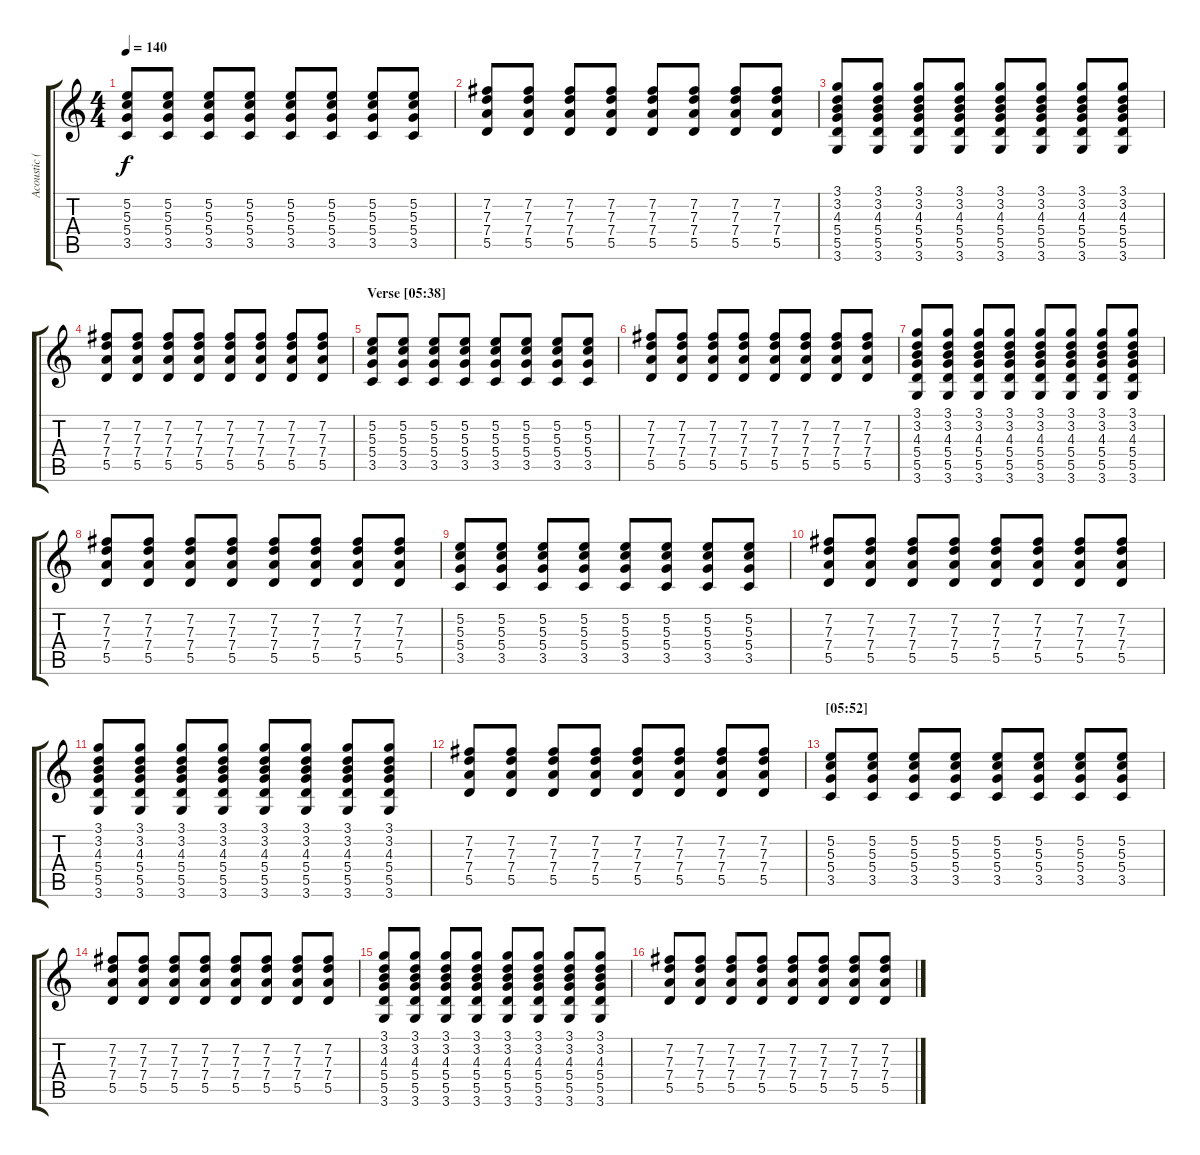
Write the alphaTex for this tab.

\track ("Acoustic (Chords)" "Acoustic (") {instrument acousticguitarsteel}
\staff {score tabs}
\tuning (E4 B3 G3 D3 A2 E2) {hide}
\ts (4 4)
\tempo 140
\clef g2
\ks c
(5.2 5.3 5.4 3.5).8{dy f} (5.2 5.3 5.4 3.5).8 (5.2 5.3 5.4 3.5).8 (5.2 5.3 5.4 3.5).8 (5.2 5.3 5.4 3.5).8 (5.2 5.3 5.4 3.5).8 (5.2 5.3 5.4 3.5).8 (5.2 5.3 5.4 3.5).8 |
(7.2 7.3 7.4 5.5).8 (7.2 7.3 7.4 5.5).8 (7.2 7.3 7.4 5.5).8 (7.2 7.3 7.4 5.5).8 (7.2 7.3 7.4 5.5).8 (7.2 7.3 7.4 5.5).8 (7.2 7.3 7.4 5.5).8 (7.2 7.3 7.4 5.5).8 |
(3.1 3.2 4.3 5.4 5.5 3.6).8 (3.1 3.2 4.3 5.4 5.5 3.6).8 (3.1 3.2 4.3 5.4 5.5 3.6).8 (3.1 3.2 4.3 5.4 5.5 3.6).8 (3.1 3.2 4.3 5.4 5.5 3.6).8 (3.1 3.2 4.3 5.4 5.5 3.6).8 (3.1 3.2 4.3 5.4 5.5 3.6).8 (3.1 3.2 4.3 5.4 5.5 3.6).8 |
(7.2 7.3 7.4 5.5).8 (7.2 7.3 7.4 5.5).8 (7.2 7.3 7.4 5.5).8 (7.2 7.3 7.4 5.5).8 (7.2 7.3 7.4 5.5).8 (7.2 7.3 7.4 5.5).8 (7.2 7.3 7.4 5.5).8 (7.2 7.3 7.4 5.5).8 |
\section ("" "Verse [05:38]")
(5.2 5.3 5.4 3.5).8 (5.2 5.3 5.4 3.5).8 (5.2 5.3 5.4 3.5).8 (5.2 5.3 5.4 3.5).8 (5.2 5.3 5.4 3.5).8 (5.2 5.3 5.4 3.5).8 (5.2 5.3 5.4 3.5).8 (5.2 5.3 5.4 3.5).8 |
(7.2 7.3 7.4 5.5).8 (7.2 7.3 7.4 5.5).8 (7.2 7.3 7.4 5.5).8 (7.2 7.3 7.4 5.5).8 (7.2 7.3 7.4 5.5).8 (7.2 7.3 7.4 5.5).8 (7.2 7.3 7.4 5.5).8 (7.2 7.3 7.4 5.5).8 |
(3.1 3.2 4.3 5.4 5.5 3.6).8 (3.1 3.2 4.3 5.4 5.5 3.6).8 (3.1 3.2 4.3 5.4 5.5 3.6).8 (3.1 3.2 4.3 5.4 5.5 3.6).8 (3.1 3.2 4.3 5.4 5.5 3.6).8 (3.1 3.2 4.3 5.4 5.5 3.6).8 (3.1 3.2 4.3 5.4 5.5 3.6).8 (3.1 3.2 4.3 5.4 5.5 3.6).8 |
(7.2 7.3 7.4 5.5).8 (7.2 7.3 7.4 5.5).8 (7.2 7.3 7.4 5.5).8 (7.2 7.3 7.4 5.5).8 (7.2 7.3 7.4 5.5).8 (7.2 7.3 7.4 5.5).8 (7.2 7.3 7.4 5.5).8 (7.2 7.3 7.4 5.5).8 |
\section ("" "")
(5.2 5.3 5.4 3.5).8 (5.2 5.3 5.4 3.5).8 (5.2 5.3 5.4 3.5).8 (5.2 5.3 5.4 3.5).8 (5.2 5.3 5.4 3.5).8 (5.2 5.3 5.4 3.5).8 (5.2 5.3 5.4 3.5).8 (5.2 5.3 5.4 3.5).8 |
(7.2 7.3 7.4 5.5).8 (7.2 7.3 7.4 5.5).8 (7.2 7.3 7.4 5.5).8 (7.2 7.3 7.4 5.5).8 (7.2 7.3 7.4 5.5).8 (7.2 7.3 7.4 5.5).8 (7.2 7.3 7.4 5.5).8 (7.2 7.3 7.4 5.5).8 |
(3.1 3.2 4.3 5.4 5.5 3.6).8 (3.1 3.2 4.3 5.4 5.5 3.6).8 (3.1 3.2 4.3 5.4 5.5 3.6).8 (3.1 3.2 4.3 5.4 5.5 3.6).8 (3.1 3.2 4.3 5.4 5.5 3.6).8 (3.1 3.2 4.3 5.4 5.5 3.6).8 (3.1 3.2 4.3 5.4 5.5 3.6).8 (3.1 3.2 4.3 5.4 5.5 3.6).8 |
(7.2 7.3 7.4 5.5).8 (7.2 7.3 7.4 5.5).8 (7.2 7.3 7.4 5.5).8 (7.2 7.3 7.4 5.5).8 (7.2 7.3 7.4 5.5).8 (7.2 7.3 7.4 5.5).8 (7.2 7.3 7.4 5.5).8 (7.2 7.3 7.4 5.5).8 |
\section ("" "[05:52]")
(5.2 5.3 5.4 3.5).8 (5.2 5.3 5.4 3.5).8 (5.2 5.3 5.4 3.5).8 (5.2 5.3 5.4 3.5).8 (5.2 5.3 5.4 3.5).8 (5.2 5.3 5.4 3.5).8 (5.2 5.3 5.4 3.5).8 (5.2 5.3 5.4 3.5).8 |
(7.2 7.3 7.4 5.5).8 (7.2 7.3 7.4 5.5).8 (7.2 7.3 7.4 5.5).8 (7.2 7.3 7.4 5.5).8 (7.2 7.3 7.4 5.5).8 (7.2 7.3 7.4 5.5).8 (7.2 7.3 7.4 5.5).8 (7.2 7.3 7.4 5.5).8 |
(3.1 3.2 4.3 5.4 5.5 3.6).8 (3.1 3.2 4.3 5.4 5.5 3.6).8 (3.1 3.2 4.3 5.4 5.5 3.6).8 (3.1 3.2 4.3 5.4 5.5 3.6).8 (3.1 3.2 4.3 5.4 5.5 3.6).8 (3.1 3.2 4.3 5.4 5.5 3.6).8 (3.1 3.2 4.3 5.4 5.5 3.6).8 (3.1 3.2 4.3 5.4 5.5 3.6).8 |
(7.2 7.3 7.4 5.5).8 (7.2 7.3 7.4 5.5).8 (7.2 7.3 7.4 5.5).8 (7.2 7.3 7.4 5.5).8 (7.2 7.3 7.4 5.5).8 (7.2 7.3 7.4 5.5).8 (7.2 7.3 7.4 5.5).8 (7.2 7.3 7.4 5.5).8
